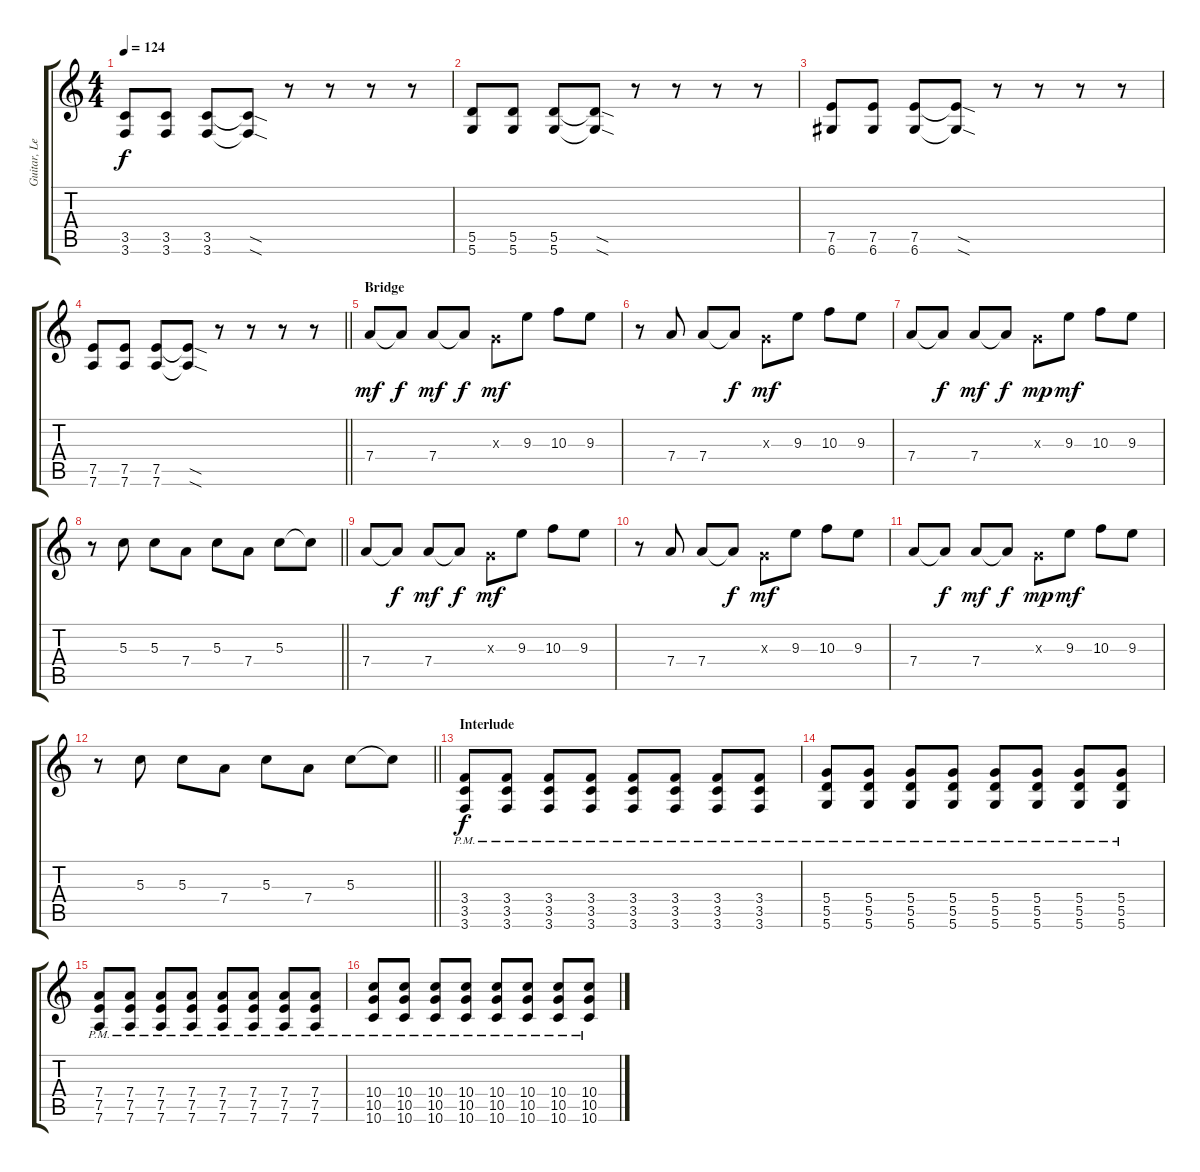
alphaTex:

\track ("Guitar, Lead" "Guitar, Le") {instrument distortionguitar}
\staff {score tabs}
\tuning (E4 B3 G3 D3 A2 D2) {hide}
\ts (4 4)
\tempo 124
\clef g2
\ks c
(3.5 3.6).8{dy f} (3.5 3.6).8 (3.5 3.6).8 (3.5{sod t} 3.6{sod t}).8 r.8 r.8 r.8 r.8 |
(5.5 5.6).8 (5.5 5.6).8 (5.5 5.6).8 (5.5{sod t} 5.6{sod t}).8 r.8 r.8 r.8 r.8 |
(7.5 6.6).8 (7.5 6.6).8 (7.5 6.6).8 (7.5{sod t} 6.6{sod t}).8 r.8 r.8 r.8 r.8 |
\barLineRight lightlight
(7.5 7.6).8 (7.5 7.6).8 (7.5 7.6).8 (7.5{sod t} 7.6{sod t}).8 r.8 r.8 r.8 r.8 |
\section ("" "Bridge")
7.4.8{dy mf} 7.4{t}.8{dy f} 7.4.8{dy mf} 7.4{t}.8{dy f} 0.3{x}.8{dy mf} 9.3.8 10.3.8 9.3.8 |
r.8 7.4.8 7.4.8 7.4{t}.8{dy f} 0.3{x}.8{dy mf} 9.3.8 10.3.8 9.3.8 |
7.4.8 7.4{t}.8{dy f} 7.4.8{dy mf} 7.4{t}.8{dy f} 0.3{x}.8{dy mp} 9.3.8{dy mf} 10.3.8 9.3.8 |
\barLineRight lightlight
r.8 5.3.8 5.3.8 7.4.8 5.3.8 7.4.8 5.3.8 5.3{t}.8 |
7.4.8 7.4{t}.8{dy f} 7.4.8{dy mf} 7.4{t}.8{dy f} 0.3{x}.8{dy mf} 9.3.8 10.3.8 9.3.8 |
r.8 7.4.8 7.4.8 7.4{t}.8{dy f} 0.3{x}.8{dy mf} 9.3.8 10.3.8 9.3.8 |
7.4.8 7.4{t}.8{dy f} 7.4.8{dy mf} 7.4{t}.8{dy f} 0.3{x}.8{dy mp} 9.3.8{dy mf} 10.3.8 9.3.8 |
\barLineRight lightlight
r.8 5.3.8 5.3.8 7.4.8 5.3.8 7.4.8 5.3.8 5.3{t}.8 |
\section ("" "Interlude")
(3.4{pm} 3.5{pm} 3.6{pm}).8{dy f} (3.4{pm} 3.5{pm} 3.6{pm}).8 (3.4{pm} 3.5{pm} 3.6{pm}).8 (3.4{pm} 3.5{pm} 3.6{pm}).8 (3.4{pm} 3.5{pm} 3.6{pm}).8 (3.4{pm} 3.5{pm} 3.6{pm}).8 (3.4{pm} 3.5{pm} 3.6{pm}).8 (3.4{pm} 3.5{pm} 3.6{pm}).8 |
(5.4{pm} 5.5{pm} 5.6{pm}).8 (5.4{pm} 5.5{pm} 5.6{pm}).8 (5.4{pm} 5.5{pm} 5.6{pm}).8 (5.4{pm} 5.5{pm} 5.6{pm}).8 (5.4{pm} 5.5{pm} 5.6{pm}).8 (5.4{pm} 5.5{pm} 5.6{pm}).8 (5.4{pm} 5.5{pm} 5.6{pm}).8 (5.4{pm} 5.5{pm} 5.6{pm}).8 |
(7.4{pm} 7.5{pm} 7.6{pm}).8 (7.4{pm} 7.5{pm} 7.6{pm}).8 (7.4{pm} 7.5{pm} 7.6{pm}).8 (7.4{pm} 7.5{pm} 7.6{pm}).8 (7.4{pm} 7.5{pm} 7.6{pm}).8 (7.4{pm} 7.5{pm} 7.6{pm}).8 (7.4{pm} 7.5{pm} 7.6{pm}).8 (7.4{pm} 7.5{pm} 7.6{pm}).8 |
(10.4{pm} 10.5{pm} 10.6{pm}).8 (10.4{pm} 10.5{pm} 10.6{pm}).8 (10.4{pm} 10.5{pm} 10.6{pm}).8 (10.4{pm} 10.5{pm} 10.6{pm}).8 (10.4{pm} 10.5{pm} 10.6{pm}).8 (10.4{pm} 10.5{pm} 10.6{pm}).8 (10.4{pm} 10.5{pm} 10.6{pm}).8 (10.4{pm} 10.5{pm} 10.6{pm}).8
